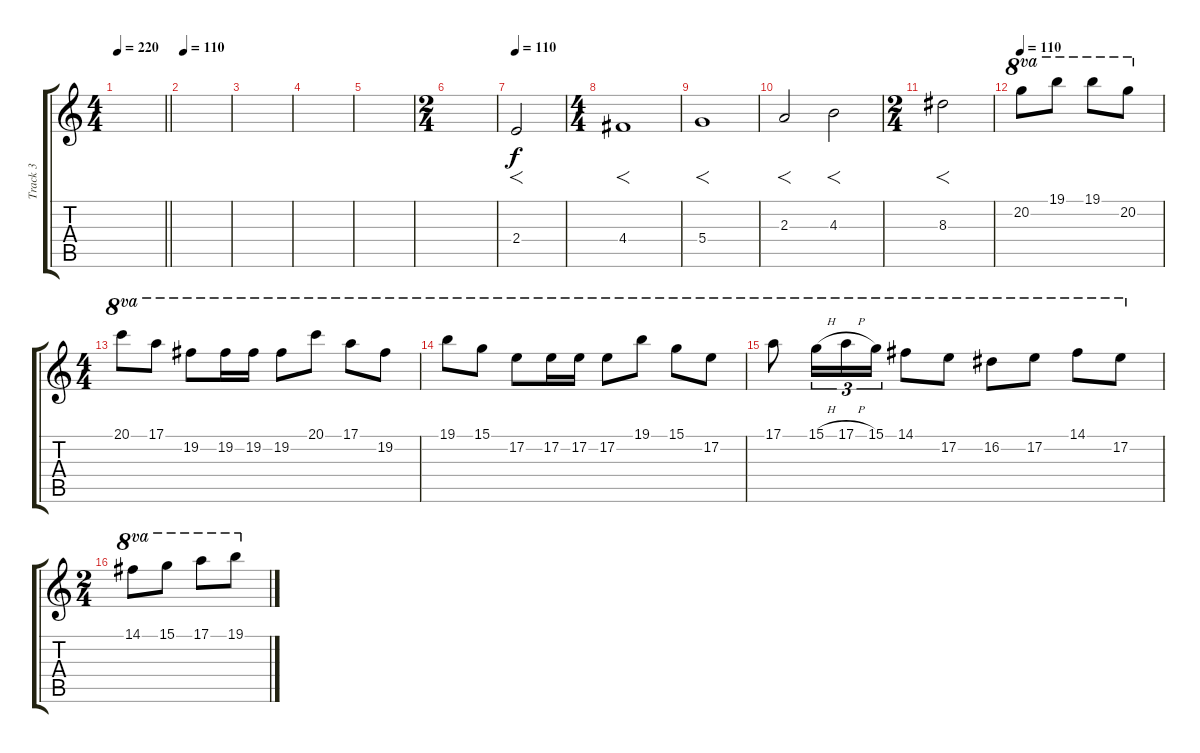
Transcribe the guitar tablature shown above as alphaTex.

\track ("Track 3" "Track 3") {instrument distortionguitar}
\staff {score tabs}
\tuning (E4 B3 G3 D3 A2 E2) {hide}
\ts (4 4)
\tempo 220
\clef g2
\barLineRight lightlight
\ks c
|
\tempo 110
|
|
|
|
\ts (2 4)
|
\tempo 110
2.4.2{f} |
\ts (4 4)
4.4.1{f} |
5.4.1{f} |
2.3.2{f} 4.3.2{f} |
\ts (2 4)
8.3.2{f} |
\tempo 110
20.2.8{ot 8va} 19.1.8{ot 8va} 19.1.8{ot 8va} 20.2.8{ot 8va} |
\ts (4 4)
20.1.8{ot 8va} 17.1.8{ot 8va} 19.2.8{ot 8va} 19.2.16{ot 8va} 19.2.16{ot 8va} 19.2.8{ot 8va} 20.1.8{ot 8va} 17.1.8{ot 8va} 19.2.8{ot 8va} |
19.1.8{ot 8va} 15.1.8{ot 8va} 17.2.8{ot 8va} 17.2.16{ot 8va} 17.2.16{ot 8va} 17.2.8{ot 8va} 19.1.8{ot 8va} 15.1.8{ot 8va} 17.2.8{ot 8va} |
17.1.8{ot 8va} 15.1{h}.16{tu (3 2) ot 8va} 17.1{h}.16{tu (3 2) ot 8va} 15.1.16{tu (3 2) ot 8va} 14.1.8{ot 8va} 17.2.8{ot 8va} 16.2.8{ot 8va} 17.2.8{ot 8va} 14.1.8{ot 8va} 17.2.8{ot 8va} |
\ts (2 4)
14.1.8{ot 8va} 15.1.8{ot 8va} 17.1.8{ot 8va} 19.1.8{ot 8va}
